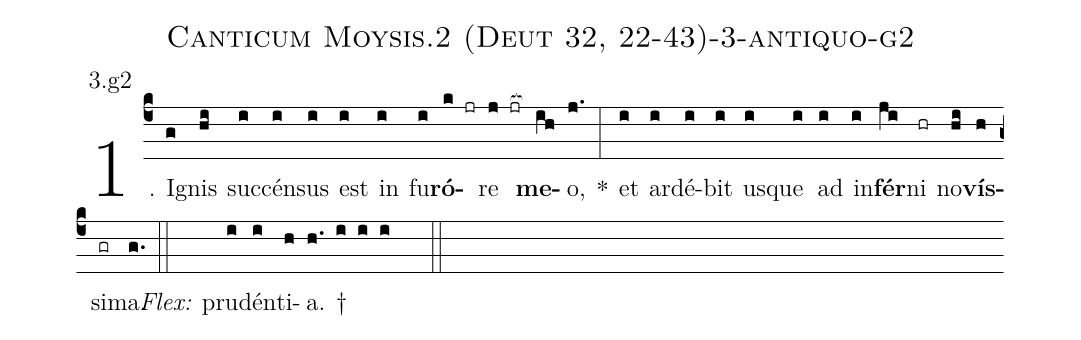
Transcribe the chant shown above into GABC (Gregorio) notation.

name: Canticum Moysis.2 (Deut 32, 22-43)-3-antiquo-g2;
annotation: 3.g2;
%%
(c4)1. I(g)gnis(hi) suc(i)cén(i)sus(i) est(i) in(i) fu(i)<b>ró</b>(k jr)re(j jr[ocb:1{]) <b>me</b>(ih[ocb:0}])o,(j.) *(:) et(i) ar(i)dé(i)bit(i) us(i)que(i) ad(i) in(i)<b>fér</b>(ji)ni(hr) no(hi)<b>vís</b>(h)si(gr)ma.(g.) (::)
<i>Flex:</i>()  pru(i)dén(i)ti(h)a. †(h. i i i  ::)
